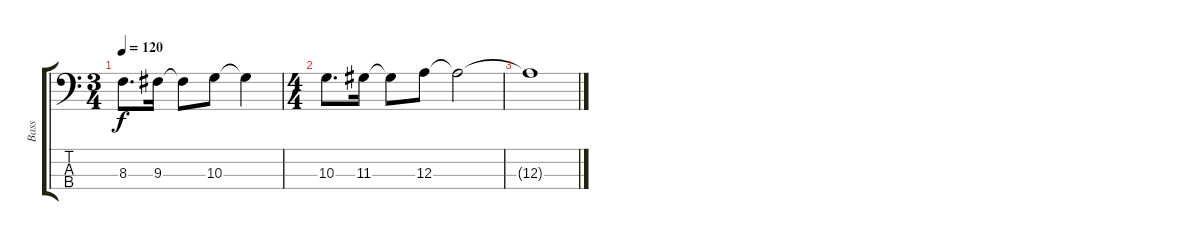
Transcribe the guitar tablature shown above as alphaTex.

\track ("Bass" "Bass") {instrument electricbassfinger}
\staff {score tabs}
\tuning (G2 D2 A1 E1) {hide}
\ts (3 4)
\tempo 120
\clef f4
\ks c
8.3.8{d dy f} 9.3.16 9.3{t}.8 10.3.8 10.3{t}.4 |
\ts (4 4)
10.3.8{d} 11.3.16 11.3{t}.8 12.3.8 12.3{t}.2 |
12.3{t}.1
